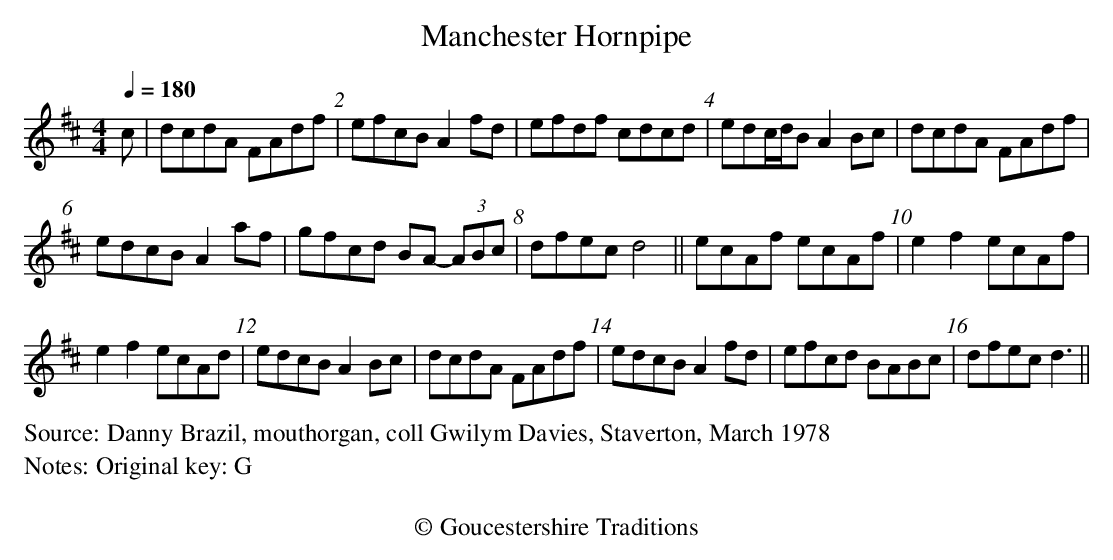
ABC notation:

X:1
T:Manchester Hornpipe
Q:1/4=180
M:4/4
L:1/8
K:D
c | dcdA FAdf | efcB A2 fd | efdf cdcd | edc/d/B A2 Bc | dcdA FAdf |
edcB A2af | gfcd BA- (3ABc | dfec d4 || ecAf ecAf | e2f2 ecAf |
e2f2 ecAd | edcB A2 Bc | dcdA FAdf | edcB A2 fd | efcd BABc | dfec d3 ||
